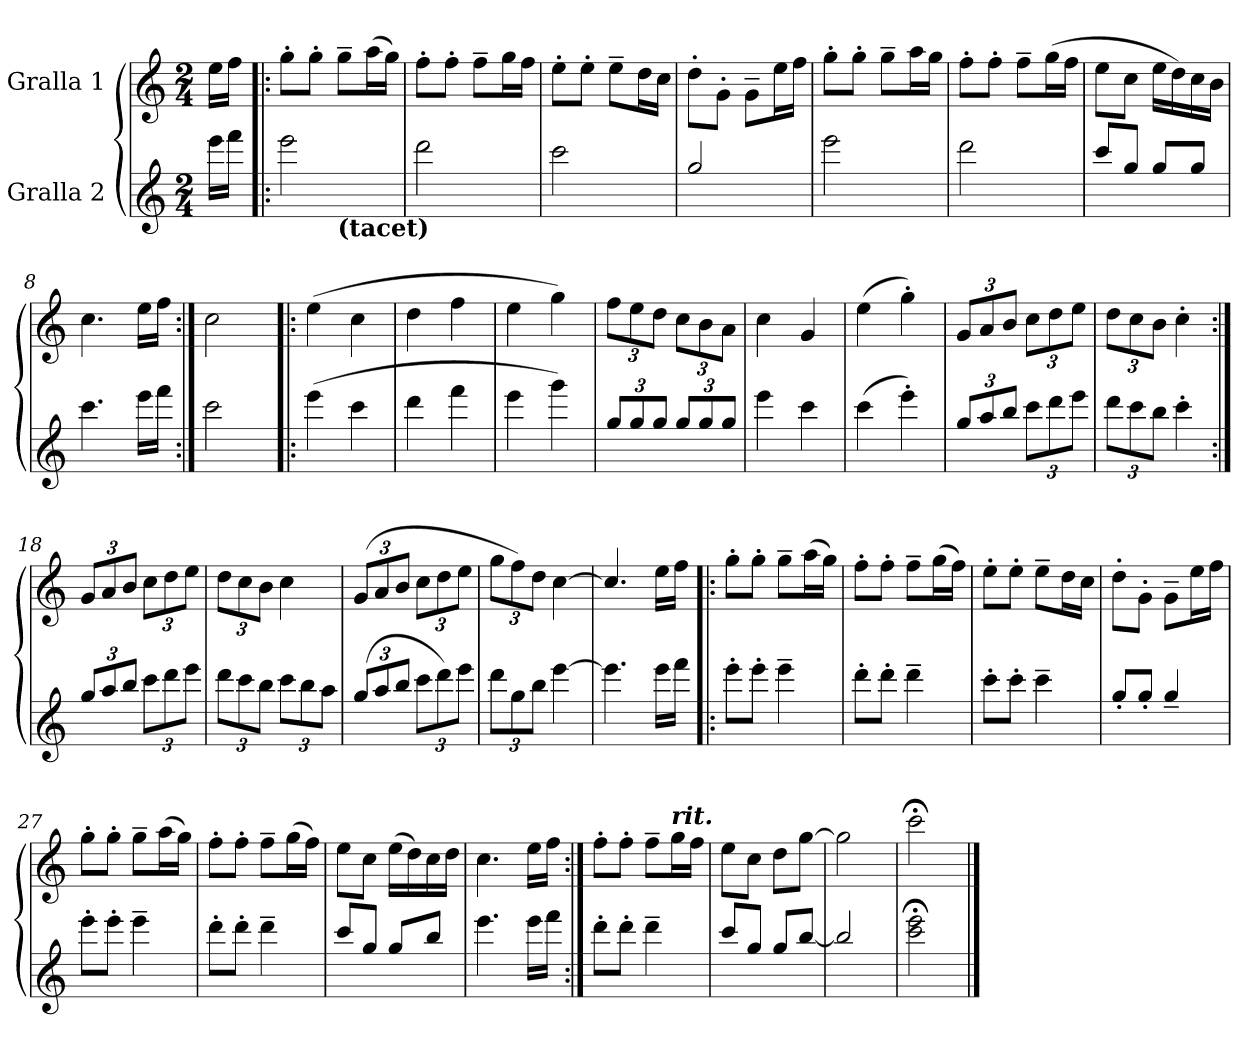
**kern	**kern
*part2	*part1
*staff2	*staff1
*I"Gralla 2	*I"Gralla 1
*clefG2	*clefG2
*ITrd8c14	*
*k[]	*k[]
*M2/4	*M2/4
*MM110	*MM110
=	=
16ee\LL	16ee\LL
16ff\JJ	16ff\JJ
=1!|:	=1!|:
*^	*
2ee\	4ryy	8gg'\L
.	.	8gg'\J
!	!LO:TX:b:B:t=(tacet)	!
.	4ryy	8gg~\L
.	.	(>16aa\L
.	.	16gg\JJ)
*v	*v	*
=2	=2
2dd\	8ff'\L
.	8ff'\J
.	8ff~\L
.	16gg\L
.	16ff\JJ
=3	=3
2cc\	8ee'\L
.	8ee'\J
.	8ee~\L
.	16dd\L
.	16cc\JJ
=4	=4
2g/	8dd'\L
.	8g'\J
.	8g~\L
.	16ee\L
.	16ff\JJ
=5	=5
2ee\	8gg'\L
.	8gg'\J
.	8gg~\L
.	16aa\L
.	16gg\JJ
=6	=6
2dd\	8ff'\L
.	8ff'\J
.	8ff~\L
.	(>16gg\L
.	16ff\JJ
=7	=7
8cc/L	8ee\L
8g/J	8cc\J
8g/L	16ee\LL
.	16dd\)
8g/J	16cc\
.	16b\JJ
!!LO:LB:g=z
=8	=8
4.cc\	4.cc\
16ee\LL	16ee\LL
16ff\JJ	16ff\JJ
=9:|!	=9:|!
2cc\	2cc\
=10!|:	=10!|:
(>4ee\	(>4ee\
4cc\	4cc\
=11	=11
4dd\	4dd\
4ff\	4ff\
=12	=12
4ee\	4ee\
4gg\)	4gg\)
=13	=13
*Xbrackettup	*Xbrackettup
12g/L	12ff\L
12g/	12ee\
12g/J	12dd\J
12g/L	12cc\L
12g/	12b\
12g/J	12a\J
=14	=14
4ee\	4cc\
4cc\	4g/
=15	=15
(>4cc\	(>4ee\
4ee'\)	4gg'\)
=16	=16
12g/L	12g/L
12a/	12a/
12b/J	12b/J
12cc\L	12cc\L
12dd\	12dd\
12ee\J	12ee\J
=17	=17
12dd\L	12dd\L
12cc\	12cc\
12b\J	12b\J
4cc'\	4cc'\
=18:|!	=18:|!
12g/L	12g/L
12a/	12a/
12b/J	12b/J
12cc\L	12cc\L
12dd\	12dd\
12ee\J	12ee\J
!!LO:LB:g=z
=19	=19
12dd\L	12dd\L
12cc\	12cc\
12b\J	12b\J
12cc\L	4cc\
12b\	.
12a\J	.
=20	=20
(>12g/L	(>12g/L
12a/	12a/
12b/J	12b/J
12cc\L	12cc\L
12dd\)	12dd\
12ee\J	12ee\J
=21	=21
12dd\L	12gg\L
12g\	12ff\)
12b\J	12dd\J
[4ee\	[4cc\
=22	=22
4.ee\]	4.cc/]
16ee\LL	16ee\LL
16ff\JJ	16ff\JJ
=23!|:	=23!|:
8ee'\L	8gg'\L
8ee'\J	8gg'\J
4ee~\	8gg~\L
.	(>16aa\L
.	16gg\JJ)
=24	=24
8dd'\L	8ff'\L
8dd'\J	8ff'\J
4dd~\	8ff~\L
.	(>16gg\L
.	16ff\JJ)
=25	=25
8cc'\L	8ee'\L
8cc'\J	8ee'\J
4cc~\	8ee~\L
.	16dd\L
.	16cc\JJ
=26	=26
8g'/L	8dd'\L
8g'/J	8g'\J
4g~/	8g~\L
.	16ee\L
.	16ff\JJ
=27	=27
8ee'\L	8gg'\L
8ee'\J	8gg'\J
4ee~\	8gg~\L
.	(>16aa\L
.	16gg\JJ)
!!LO:LB:g=z
=28	=28
8dd'\L	8ff'\L
8dd'\J	8ff'\J
4dd~\	8ff~\L
.	(>16gg\L
.	16ff\JJ)
=29	=29
8cc/L	8ee\L
8g/J	8cc\J
8g/L	(>16ee\LL
.	16dd\)
8b/J	16cc\
.	16dd\JJ
=30	=30
4.ee\	4.cc\
16ee\LL	16ee\LL
16ff\JJ	16ff\JJ
=31:|!	=31:|!
8dd'\L	8ff'\L
8dd'\J	8ff'\J
4dd~\	8ff~\L
!	!LO:TX:a:Bi:t=rit.
.	16gg\L
.	16ff\JJ
=32	=32
8cc/L	8ee\L
8g/J	8cc\J
8g/L	8dd\L
[8b/J	[8gg\J
=33	=33
2b/]	2gg\]
=34	=34
2cc\;< 2ee\;<	2ccc;<\
==	==
*-	*-
